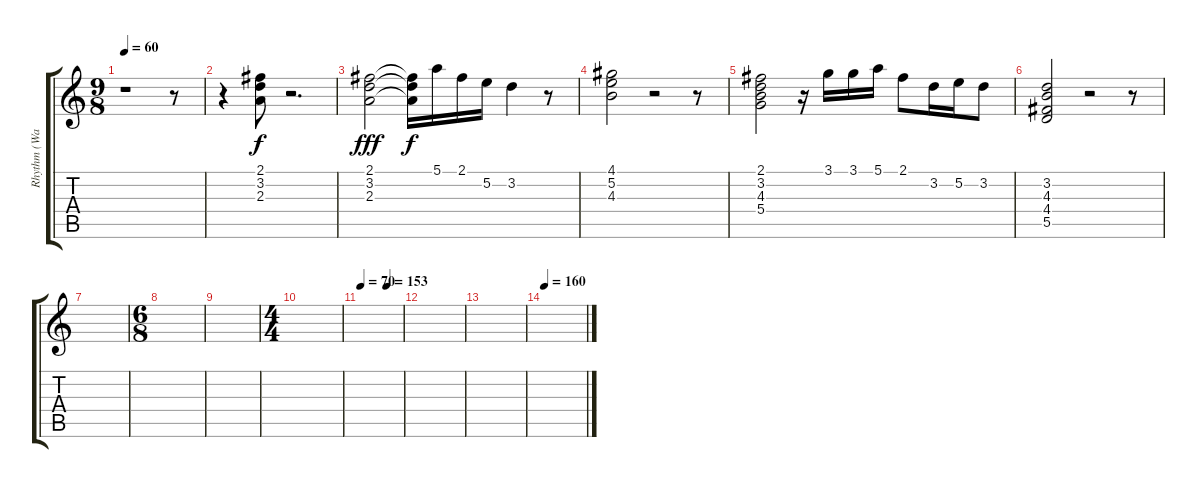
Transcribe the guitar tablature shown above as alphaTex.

\track ("Rhythm (Wah)" "Rhythm (Wa") {instrument electricguitarclean}
\staff {score tabs}
\tuning (E4 B3 G3 D3 A2 E2) {hide}
\ts (9 8)
\tempo 60
\clef g2
\ks c
r.1{dy f} r.8 |
r.4 (2.1 3.2 2.3).8 r.2{d} |
(2.1 3.2 2.3).2{dy fff} (2.1{t} 3.2{t} 2.3{t}).16{dy f} 5.1.16 2.1.16 5.2.16 3.2.4 r.8 |
(4.1 5.2 4.3).2 r.2 r.8 |
(2.1 3.2 4.3 5.4).2 r.16 3.1.16 3.1.16 5.1.16 2.1.8 3.2.16 5.2.16 3.2.8 |
(3.2 4.3 4.4 5.5).2 r.2 r.8 |
|
\ts (6 8)
|
|
\ts (4 4)
|
\tempo 70
\tempo (153 0.625)
|
|
|
\tempo 160
